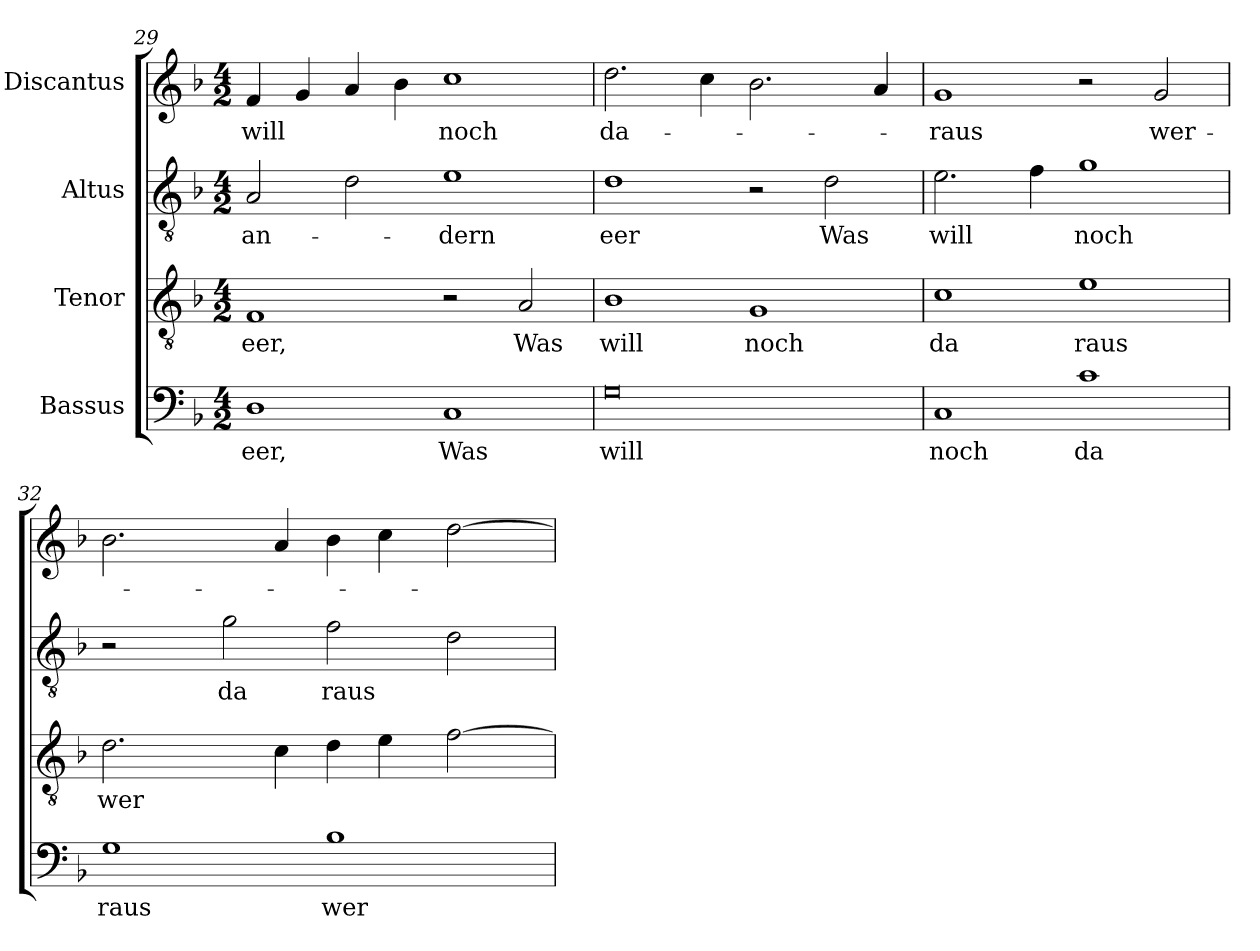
**kern	**text	**kern	**text	**kern	**text	**kern	**text
*part4	*part4	*part3	*part3	*part2	*part2	*part1	*part1
*staff4	*staff4	*staff3	*staff3	*staff2	*staff2	*staff1	*staff1
*I"Bassus	*	*I"Tenor	*	*I"Altus	*	*I"Discantus	*
*clefF4	*	*clefGv2	*	*clefGv2	*	*clefG2	*
*k[b-]	*	*k[b-]	*	*k[b-]	*	*k[b-]	*
*F:	*	*F:	*	*F:	*	*F:	*
*M4/2	*	*M4/2	*	*M4/2	*	*M4/2	*
=29	=29	=29	=29	=29	=29	=29	=29
!	!LO:LY:b:cj	!	!LO:LY:b:cj	!	!LO:LY:b:cj	!	!LO:LY:b
1D	eer,	1F	eer,	2A/	an-	4f/	will
.	.	.	.	.	.	4g/	.
.	.	.	.	2d\	.	4a/	.
.	.	.	.	.	.	4b-\	.
!	!LO:LY:b:cj	!	!	!	!LO:LY:b:cj	!	!LO:LY:b:cj
1C	Was	2r	.	1e	-dern	1cc	noch
!	!	!	!LO:LY:b:cj	!	!	!	!
.	.	2A/	Was	.	.	.	.
=30	=30	=30	=30	=30	=30	=30	=30
!	!LO:LY:b:cj	!	!LO:LY:b:cj	!	!LO:LY:b:cj	!	!LO:LY:b:cj
0G	will	1B-	will	1d	eer	2.dd\	da-
.	.	.	.	.	.	4cc\	.
!	!	!	!LO:LY:b:cj	!	!	!	!
.	.	1G	noch	2r	.	2.b-\	.
!	!	!	!	!	!LO:LY:b:cj	!	!
.	.	.	.	2d\	Was	.	.
.	.	.	.	.	.	4a/	.
=31	=31	=31	=31	=31	=31	=31	=31
!	!LO:LY:b:cj	!	!LO:LY:b:cj	!	!LO:LY:b	!	!LO:LY:b:cj
1C	noch	1c	da	2.e\	will	1g	-raus
.	.	.	.	4f\	.	.	.
!	!LO:LY:b:cj	!	!LO:LY:b:cj	!	!LO:LY:b:cj	!	!
1c	da	1e	raus	1g	noch	2r	.
!	!	!	!	!	!	!	!LO:LY:b
.	.	.	.	.	.	2g/	wer-
!!LO:LB:g=z
=32	=32	=32	=32	=32	=32	=32	=32
!	!LO:LY:b:cj	!	!LO:LY:b	!	!	!	!
*	*	*	*	*	*	*^	*
1G	raus	2.d\	wer	2r	.	2.b-\	4ryy	.
.	.	.	.	.	.	.	16..ryy	.
.	.	.	.	.	.	.	1ryy	.
!	!	!	!	!	!LO:LY:b:cj	!	!	!
.	.	.	.	2g\	da	.	.	.
.	.	4c\	.	.	.	4a/	.	.
!	!LO:LY:b	!	!	!	!LO:LY:b	!	!	!
1B-	wer	4d\	.	2f\	raus	4b-\	.	.
.	.	4e\	.	.	.	4cc\	.	.
.	.	.	.	.	.	.	2ryy	.
.	.	[>2f\	.	2d\	.	[>2dd\	.	.
.	.	.	.	.	.	.	8ryy	.
.	.	.	.	.	.	.	64ryy	.
*	*	*	*	*	*	*v	*v	*
=	=	=	=	=	=	=	=
*-	*-	*-	*-	*-	*-	*-	*-
